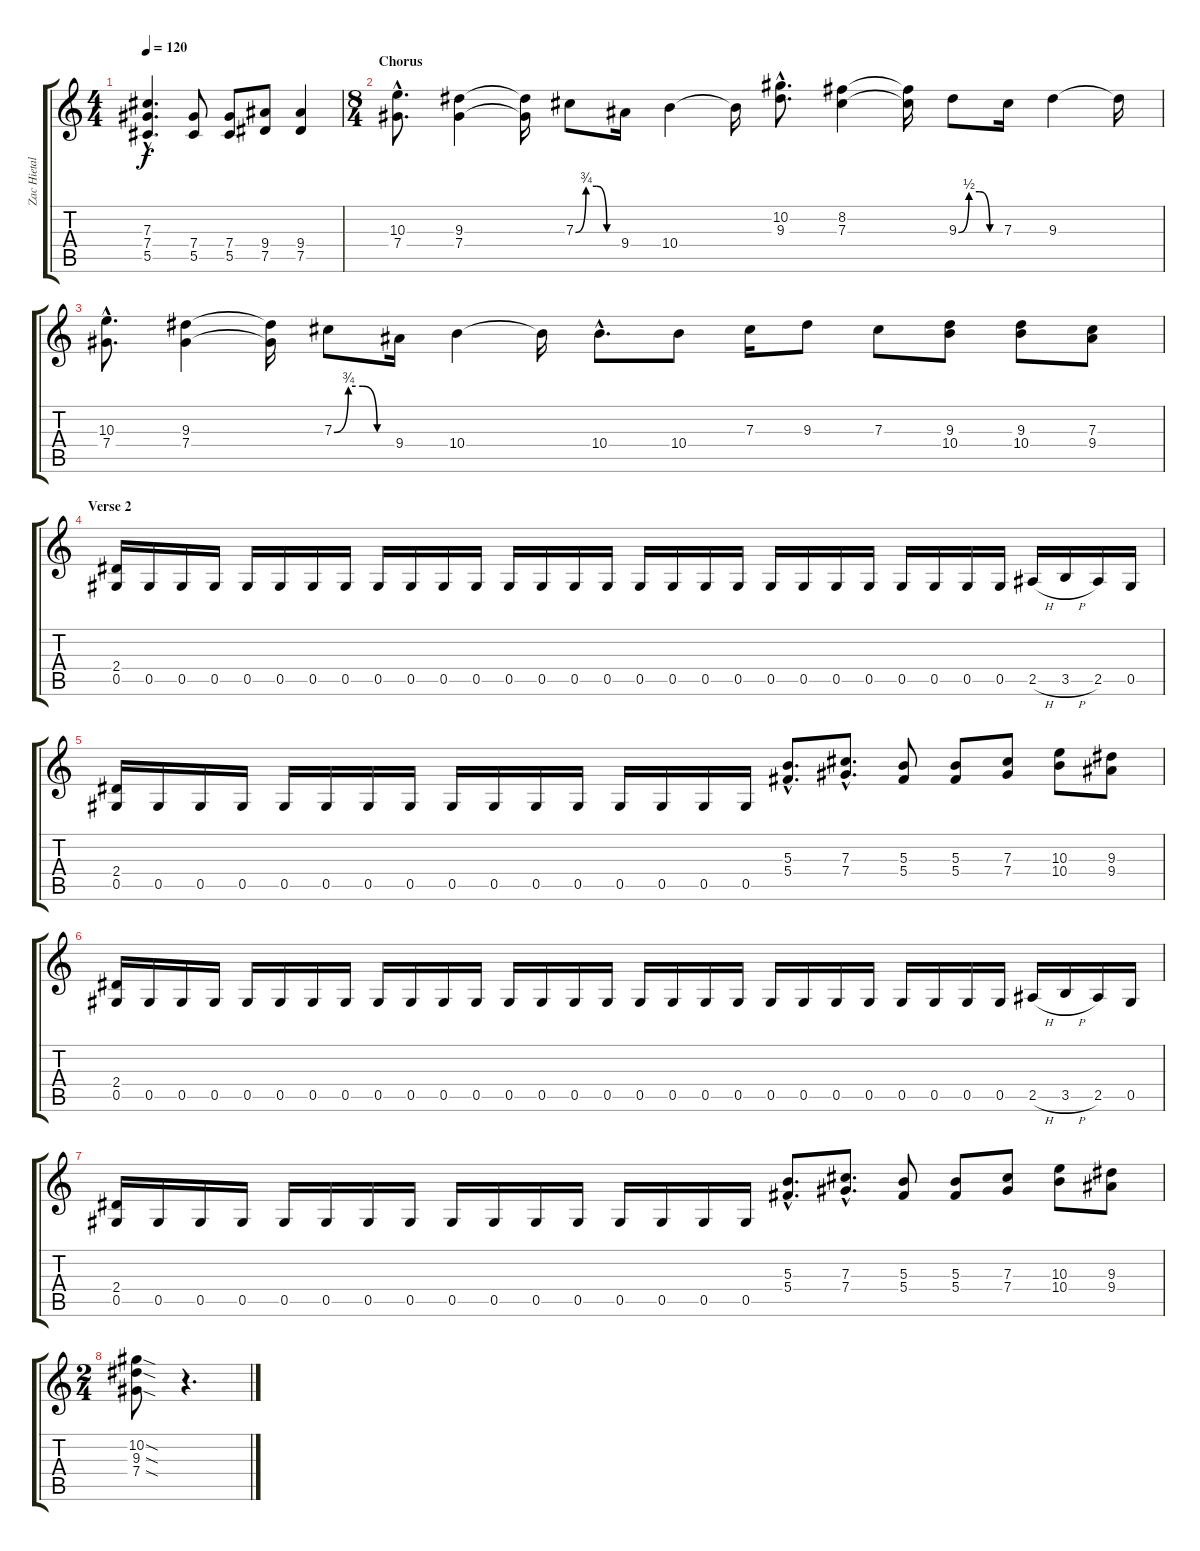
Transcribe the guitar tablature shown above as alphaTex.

\track ("Zac Hietala" "Zac Hietal") {instrument distortionguitar}
\staff {score tabs}
\tuning (Eb4 Bb3 Gb3 Db3 Ab2 Eb2) {hide}
\ts (4 4)
\tempo 120
\clef g2
\ks c
(7.3{hac} 7.4{hac} 5.5{hac}).4{d dy f} (7.4 5.5).8 (7.4 5.5).8 (9.4 7.5).8 (9.4 7.5).4 |
\ts (8 4)
\section ("" "Chorus")
(10.3{hac} 7.4{hac}).8{d} (9.3 7.4).4 (9.3{t} 7.4{t}).16 7.3{be (custom 0 0 15 3 30 3 45 0 60 0)}.8 9.4.16 10.4.4 10.4{t}.16 (10.2{hac} 9.3{hac}).8{d} (8.2 7.3).4 (8.2{t} 7.3{t}).16 9.3{be (custom 0 0 15 2 30 2 45 0 60 0)}.8 7.3.16 9.3.4 9.3{t}.16 |
(10.3{hac} 7.4{hac}).8{d} (9.3 7.4).4 (9.3{t} 7.4{t}).16 7.3{be (custom 0 0 15 3 30 3 45 0 60 0)}.8 9.4.16 10.4.4 10.4{t}.16 10.4{hac}.8{d} 10.4.8 7.3.16 9.3.8 7.3.8 (9.3 10.4).8 (9.3 10.4).8 (7.3 9.4).8 |
\section ("" "Verse 2")
(2.4 0.5).16 0.5.16 0.5.16 0.5.16 0.5.16 0.5.16 0.5.16 0.5.16 0.5.16 0.5.16 0.5.16 0.5.16 0.5.16 0.5.16 0.5.16 0.5.16 0.5.16 0.5.16 0.5.16 0.5.16 0.5.16 0.5.16 0.5.16 0.5.16 0.5.16 0.5.16 0.5.16 0.5.16 2.5{h}.16 3.5{h}.16 2.5.16 0.5.16 |
(2.4 0.5).16 0.5.16 0.5.16 0.5.16 0.5.16 0.5.16 0.5.16 0.5.16 0.5.16 0.5.16 0.5.16 0.5.16 0.5.16 0.5.16 0.5.16 0.5.16 (5.3{hac} 5.4{hac}).8{d} (7.3{hac} 7.4{hac}).8{d} (5.3 5.4).8 (5.3 5.4).8 (7.3 7.4).8 (10.3 10.4).8 (9.3 9.4).8 |
(2.4 0.5).16 0.5.16 0.5.16 0.5.16 0.5.16 0.5.16 0.5.16 0.5.16 0.5.16 0.5.16 0.5.16 0.5.16 0.5.16 0.5.16 0.5.16 0.5.16 0.5.16 0.5.16 0.5.16 0.5.16 0.5.16 0.5.16 0.5.16 0.5.16 0.5.16 0.5.16 0.5.16 0.5.16 2.5{h}.16 3.5{h}.16 2.5.16 0.5.16 |
(2.4 0.5).16 0.5.16 0.5.16 0.5.16 0.5.16 0.5.16 0.5.16 0.5.16 0.5.16 0.5.16 0.5.16 0.5.16 0.5.16 0.5.16 0.5.16 0.5.16 (5.3{hac} 5.4{hac}).8{d} (7.3{hac} 7.4{hac}).8{d} (5.3 5.4).8 (5.3 5.4).8 (7.3 7.4).8 (10.3 10.4).8 (9.3 9.4).8 |
\ts (2 4)
(10.2{sod} 9.3{sod} 7.4{sod}).8 r.4{d}
